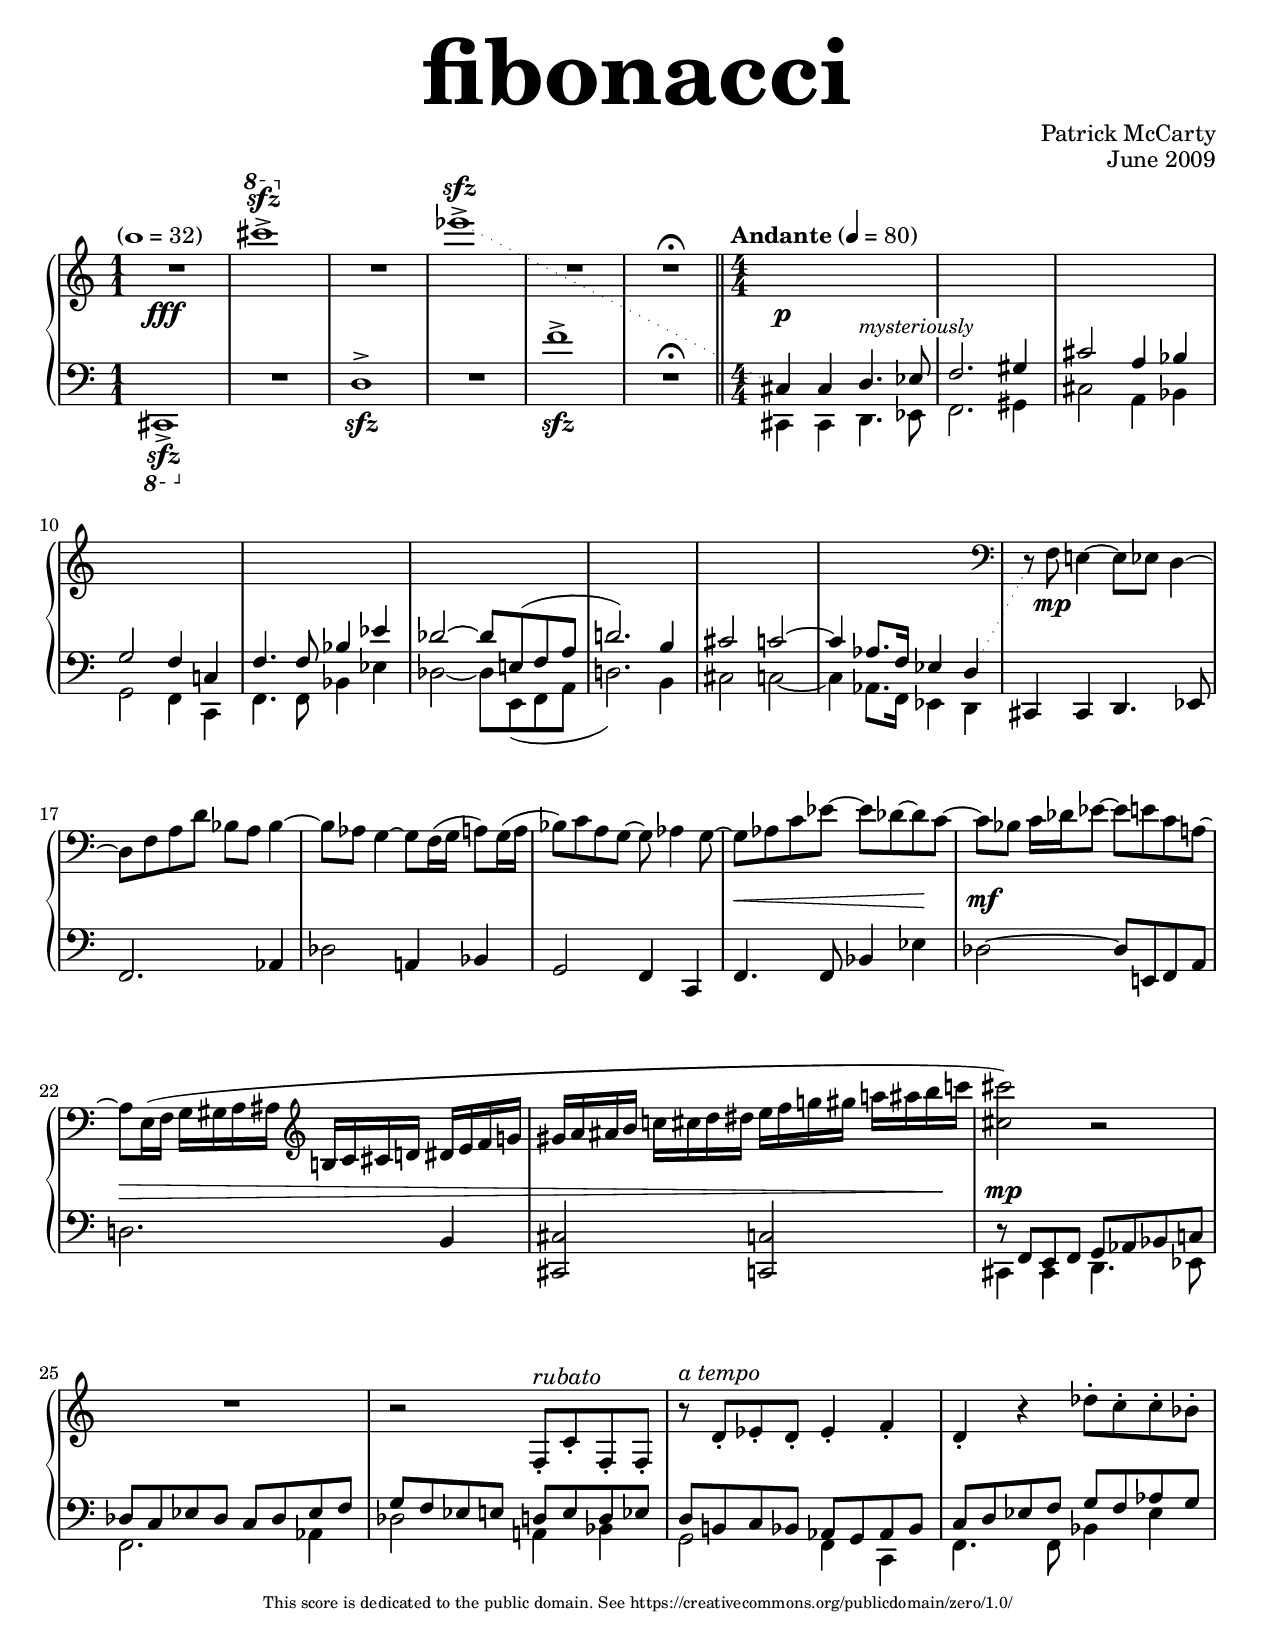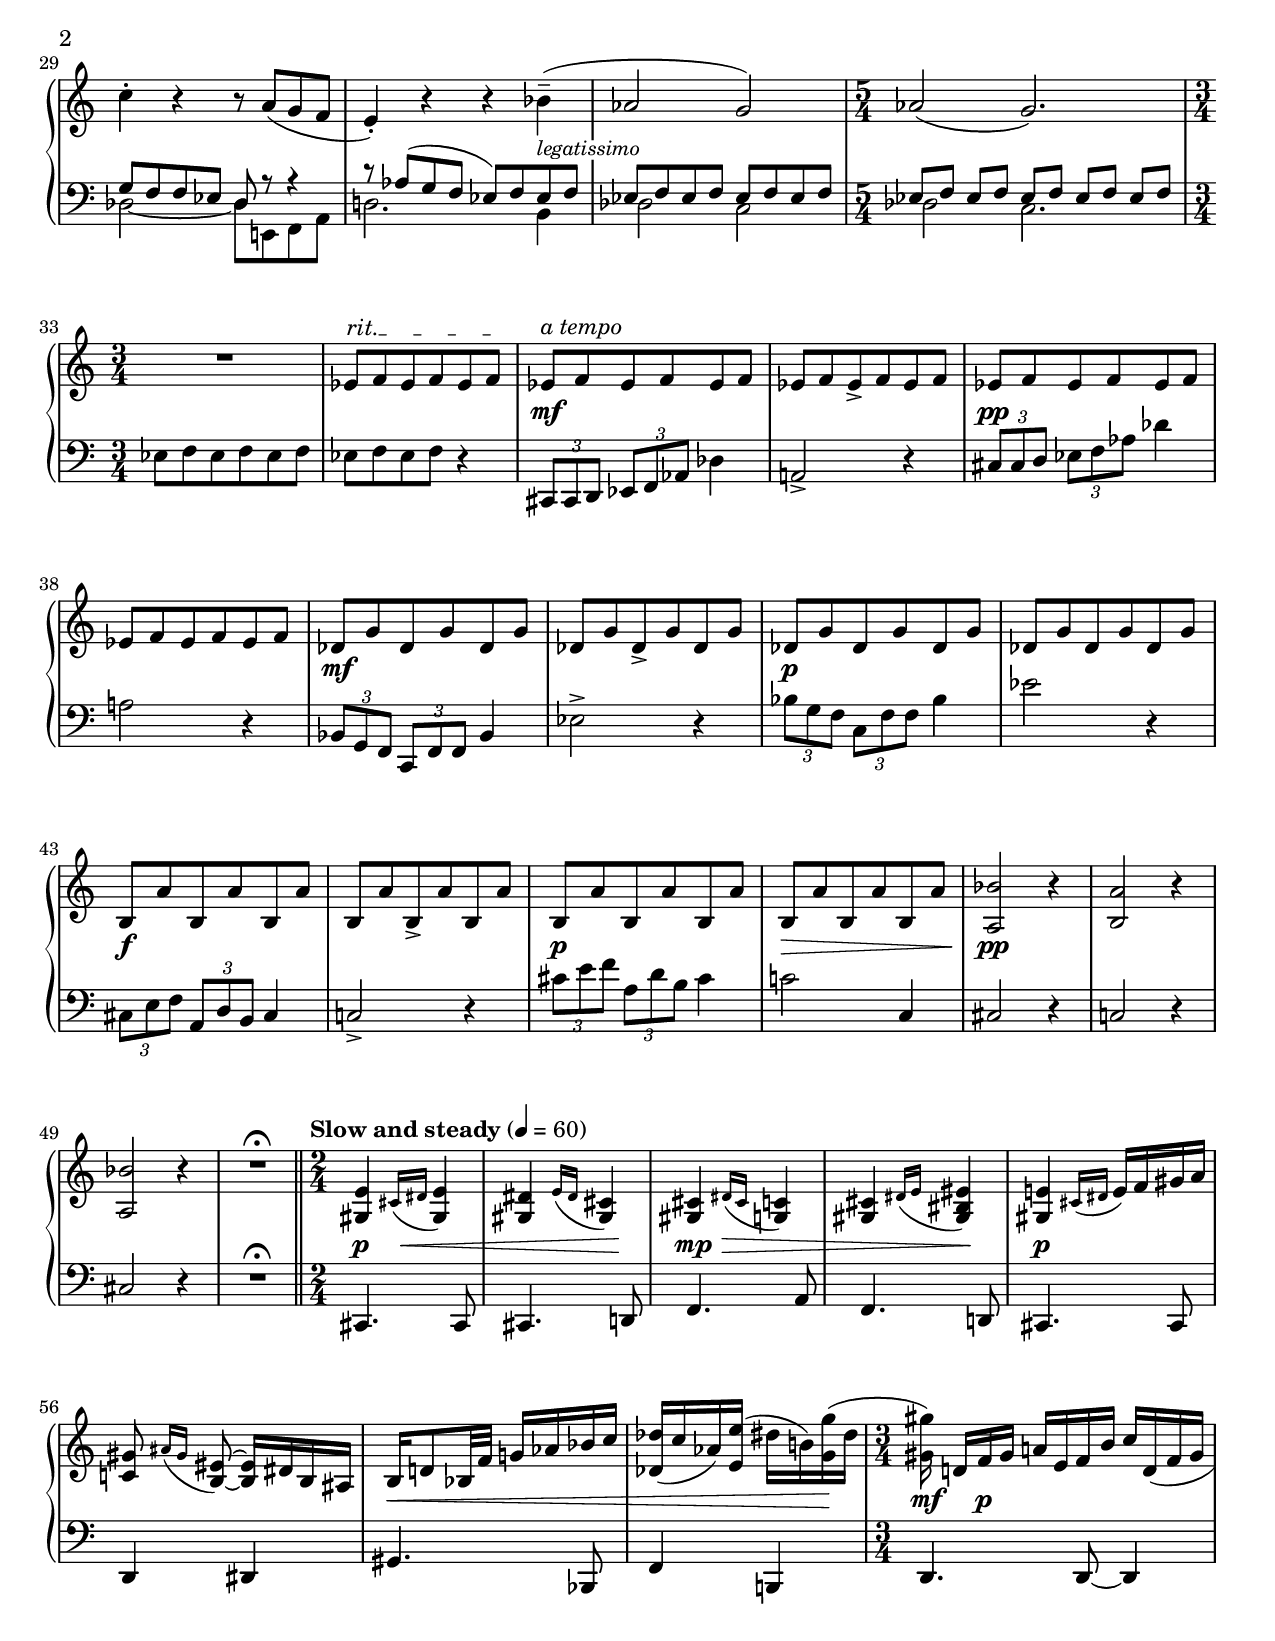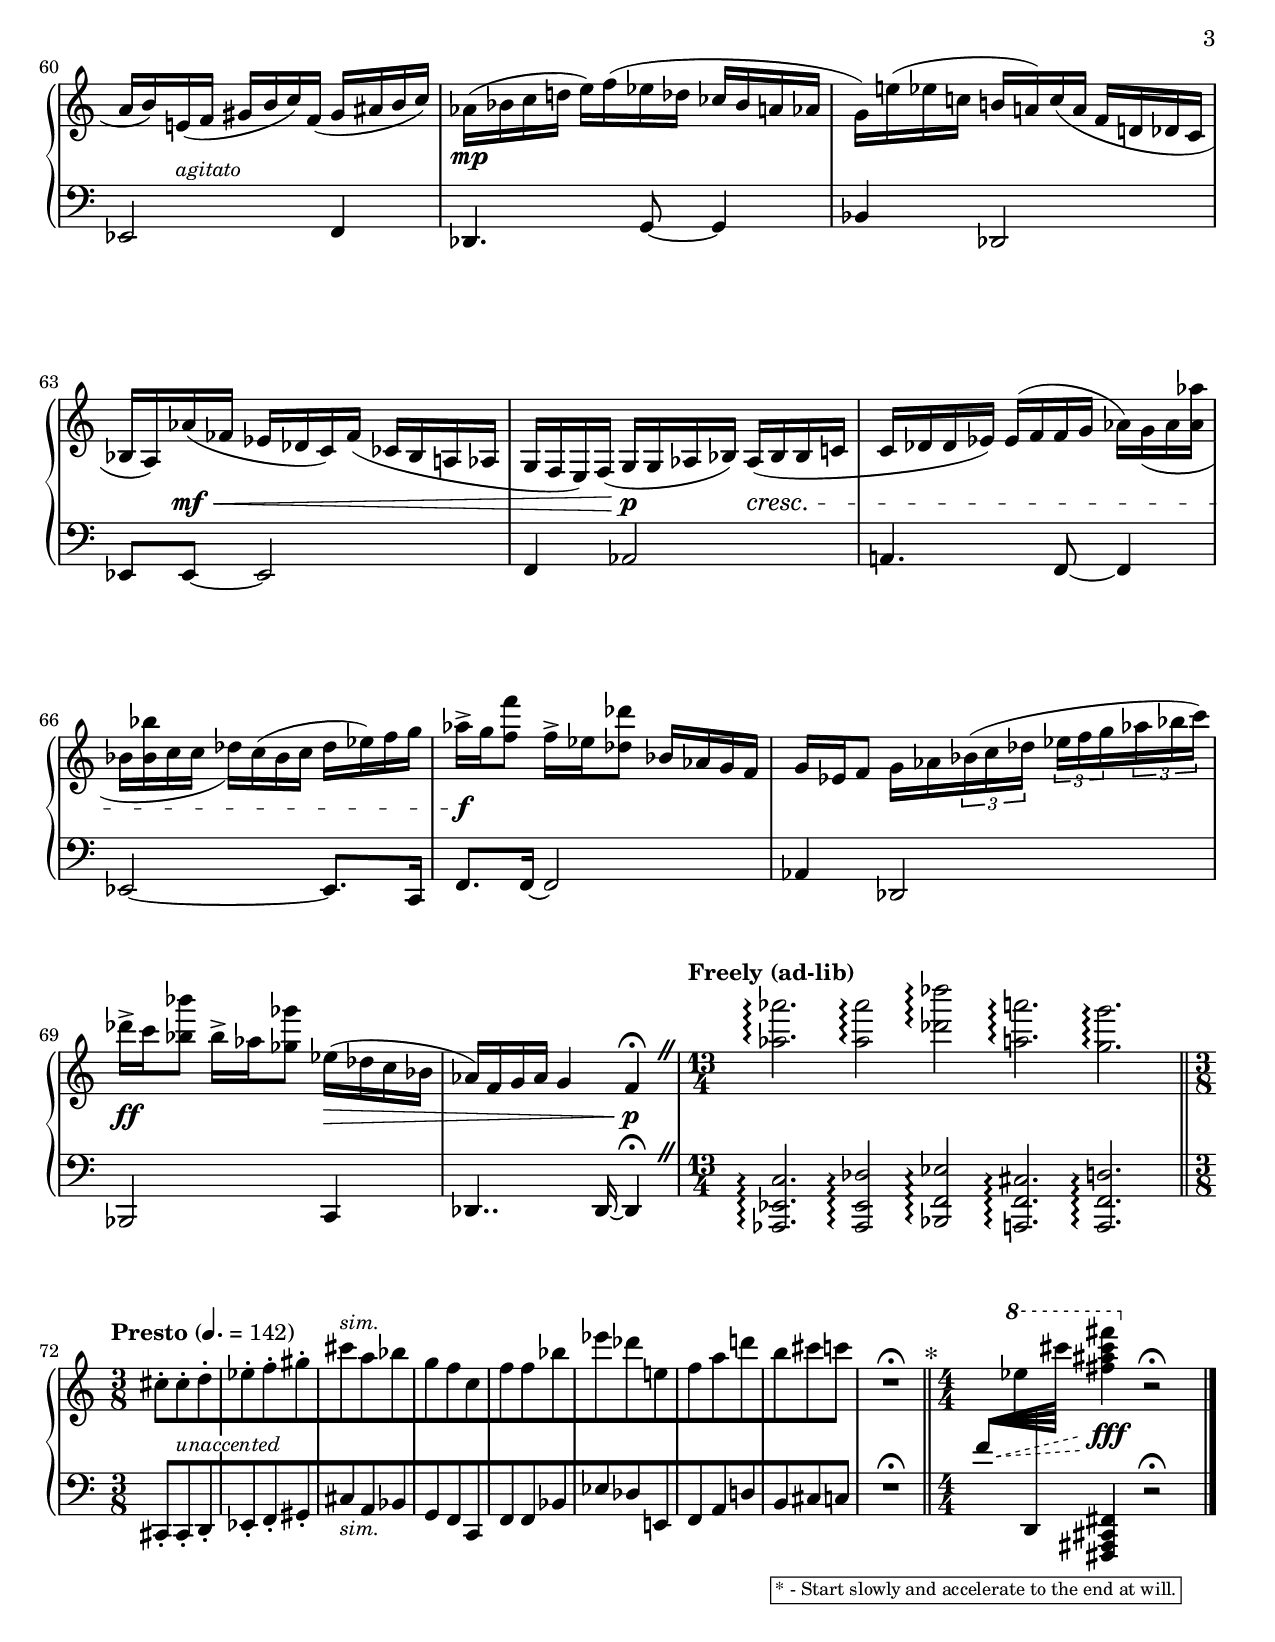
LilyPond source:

%%% SPDX-FileCopyrightText: 2009 Patrick McCarty <pnorcks@gmail.com>
%%%
%%% SPDX-License-Identifier: CC0-1.0

\version "2.24.0"

\include "english.ly"
%%% SPDX-FileCopyrightText: 2009 Patrick McCarty <pnorcks@gmail.com>
%%%
%%% SPDX-License-Identifier: CC0-1.0

\version "2.24.0"

%%% SPDX-FileCopyrightText: 2009 Patrick McCarty <pnorcks@gmail.com>
%%%
%%% SPDX-License-Identifier: CC0-1.0

\version "2.24.0"

%%%%%%%%%%%%%%%%%%%%%%%%%%%%%%%%%%%%%%%%%%%%%%%%%%%%%%%%%%%%%%%%%%%%%%%%%%%%%%%%
%%% \makeOctaves %%%%%%%%%%%%%%%%%%%%%%%%%%%%%%%%%%%%%%%%%%%%%%%%%%%%%%%%%%%%%%%
%%%
%%% Adds notes one or more octaves above or below the notes/chords given in the
%%% music expression.
%%%
%%% First arg: an integer (e.g. 1 = "one octave above", -1 = "one octave below")
%%% Second arg: a music expression
%%%
%%% From a public domain snippet at https://lsr.di.unimi.it/LSR/Snippet?id=445
%%%%%%%%%%%%%%%%%%%%%%%%%%%%%%%%%%%%%%%%%%%%%%%%%%%%%%%%%%%%%%%%%%%%%%%%%%%%%%%%

#(define (octave-up m t)
   (let* ((octave (1- t))
          (new-note (ly:music-deep-copy m))
          (new-pitch
            (ly:make-pitch octave
                           (ly:pitch-notename
                             (ly:music-property m 'pitch))
                           (ly:pitch-alteration
                             (ly:music-property m 'pitch)))))
   (set! (ly:music-property new-note 'pitch) new-pitch)
   new-note))

#(define (octavize-chord elements t)
   (cond
     ((null? elements) elements)
     ((eq? (ly:music-property (car elements) 'name) 'NoteEvent)
        (cons (car elements)
              (cons (octave-up (car elements) t)
                    (octavize-chord (cdr elements) t))))
     (else
       (cons (car elements)
             (octavize-chord (cdr elements) t)))))

#(define (octavize music t)
   (if (eq? (ly:music-property music 'name) 'EventChord)
       (ly:music-set-property! music
                               'elements
                               (octavize-chord
                                 (ly:music-property music 'elements) t)))
   music)

makeOctaves = #(define-music-function (arg mus) (integer? ly:music?)
                 (music-map (lambda (x) (octavize x arg))
                            (event-chord-wrap! mus)))

%%%%%%%%%%%%%%%%%%%%%%%%%%%%%%%%%%%%%%%%%%%%%%%%%%%%%%%%%%%%%%%%%%%%%%%%%%%%%%%%
%%% End \makeOctaves %%%
%%%%%%%%%%%%%%%%%%%%%%%%%%%%%%%%%%%%%%%%%%%%%%%%%%%%%%%%%%%%%%%%%%%%%%%%%%%%%%%%

%%%%%%%%%%%%%%%%%%%%%%%%%%%%%%%%%%%%%%%%%%%%%%%%%%%%%%%%%%%%%%%%%%%%%%%%%%%%%%%%
%%% \addStacc %%%%%%%%%%%%%%%%%%%%%%%%%%%%%%%%%%%%%%%%%%%%%%%%%%%%%%%%%%%%%%%%%%
%%%
%%% Defines a music function that adds a staccato articulation to all
%%% notes/chords in the music expression passed as an argument.
%%%
%%% From a public domain snippet at https://lsr.di.unimi.it/LSR/Snippet?id=82
%%%%%%%%%%%%%%%%%%%%%%%%%%%%%%%%%%%%%%%%%%%%%%%%%%%%%%%%%%%%%%%%%%%%%%%%%%%%%%%%

#(define (make-script x)
   (make-music 'ArticulationEvent
               'articulation-type x))

#(define (add-script m x)
   (case (ly:music-property m 'name)
     ((NoteEvent) (set! (ly:music-property m 'articulations)
                        (append (ly:music-property m 'articulations)
                                (list (make-script x))))
                   m)
     ((EventChord) (set! (ly:music-property m 'elements)
                         (append (ly:music-property m 'elements)
                                 (list (make-script x))))
                    m)
     (else #f)))

#(define (add-staccato m)
   ;; Remark: since 2.23.6 use symbol 'staccato not a string
   (add-script m 'staccato))

addStacc = #(define-music-function (music) (ly:music?)
              (map-some-music add-staccato music))

%%%%%%%%%%%%%%%%%%%%%%%%%%%%%%%%%%%%%%%%%%%%%%%%%%%%%%%%%%%%%%%%%%%%%%%%%%%%%%%%
%%% End \addStacc %%%
%%%%%%%%%%%%%%%%%%%%%%%%%%%%%%%%%%%%%%%%%%%%%%%%%%%%%%%%%%%%%%%%%%%%%%%%%%%%%%%%


lower = \absolute {
  \ottava #-1
  cs,,1-> _ \sfz | % m. 1
  R1 | % m. 2
  \ottava #0
  d1-> _ \sfz | % m. 3
  R1 | % m. 4
  f'1-> _ \sfz | % m. 5
  R1 ^ \fermata | % m. 6
  \time 4/4
  \relative c, {
    \stemDown
    \tieDown
    cs4 cs d4. ef8 | % m. 7
    f2. gs4 | % m. 8
    cs2 a4 bf | % m. 9
    g2 f4 c | % m. 10
    f4. f8 bf4 ef | % m. 11
    df2 ~ df8 e, _ ( f a | % m. 12
    d2. ) b4 | % m. 13
    cs2 c ~ | % m. 14
    c4 af8. f16 ef4 d | % m. 15
    \stemNeutral
    \tieNeutral
    cs4 cs d4. ef8 | % m. 16
    f2. af4 | % m. 17
    df2 a4 bf | % m. 18
    g2 f4 c | % m. 19
    f4. f8 bf4 ef | % m. 20
    df2 ~ df8 e, f a | % m. 21
    d2. b4 | % m. 22
    \makeOctaves #-1 { cs2 c } | % m. 23

    % second time (two voices)
    <<
      {
        \voiceOne
        d8\rest f, e f g af bf c | % m. 24
        df8 c ef df c df ef f | % m. 25
        g8 f ef e d e d ef | % m. 26
        d8 b c bf af g af bf | % m. 27
        c8 d ef f g f af g | % m. 28
        g8 f f ef df r8 r4 | % m. 29
        r8 af'8 ( g f ef ) f ef f | % m. 30
        \repeat unfold 4 { ef8 f } | % m. 31
        \time 5/4
        \repeat unfold 5 { ef8 f } | % m. 32
      }
      \\
      {
        \voiceTwo
        cs,4 cs d4. ef8 | % m. 24
        f2. af4 | % m. 25
        df2 a4 bf | % m. 26
        g2 f4 c | % m. 27
        f4. f8 bf4 ef | % m. 28
        df2 ~ df8 e, f a | % m. 29
        d2. b4 | % m. 30
        df2 c | % m. 31
        df2 c2. | % m. 32
      }
    >>
    %% must return to a single voice
    \oneVoice

    \time 3/4
    \repeat unfold 3 { ef8 f } | % m. 33
    \repeat unfold 2 { ef8 f } r4 | % m. 34

    %% first time
    \tuplet 3/2 { cs,8 cs d }
    \tuplet 3/2 { ef8 f af }
    df4 | % m. 35
    a2-> r4 | % m. 36

    %% second time
    \tuplet 3/2 { cs8 cs d }
    \tuplet 3/2 { ef8 f af }
    df4 | % m. 37
    a2 r4 | % m. 38

    %% first time
    \tuplet 3/2 { bf,8 g f }
    \tuplet 3/2 { c8 f f }
    bf4 | % m. 39
    ef2-> r4 | % m. 40

    %% second time
    \tuplet 3/2 { bf'8 g f }
    \tuplet 3/2 { c8 f f }
    bf4 | % m. 41
    ef2 r4 | % m. 42

    %% first time
    \tuplet 3/2 { cs,8 e f }
    \tuplet 3/2 { a,8 d b }
    cs4 | % m. 43
    c2-> r4 | % m. 44

    %% second time
    \tuplet 3/2 { cs'8 e f }
    \tuplet 3/2 { a,8 d b }
    cs4 | % m. 45
    c2 c,4 | % m. 46

    cs2 r4 | % m. 47
    c2 r4 | % m. 48
    cs2 r4 | % m. 49

    R1 * 3/4 ^ \fermata

    \bar "||" | % m. 50


    %% Slow and steady %%
    \time 2/4
    cs,4. cs8 | % m. 51
    cs4. d8 | % m. 52
    f4. a8 | % m. 53
    f4. d8 | % m. 54

    cs4. cs8 | % m. 55
    d4 ds | % m. 56
    gs4. bf,8 | % m. 57
    f'4 b, | % m. 58

    \time 3/4
    d4. d8 ~ d4 | % m. 59
    ef2 f4 | % m. 60
    df4. g8 ~ g4 | % m. 61
    bf4 df,2 | % m. 62
    ef8 ef ~ ef2 | % m. 63
    f4 af2 | % m. 64
    a4. f8 ~ f4 | % m. 65
    ef2 ~ ef8. c16 | % m. 66
    f8. f16 ~ f2 | % m. 67
    af4 df,2 | % m. 68
    bf2 c4 | % m. 69
    df4.. df16 ~
    \override BreathingSign.text =
      \markup { \musicglyph "scripts.caesura.straight" }
    df4 \fermata \breathe | % m. 70

    %%%%

    %%% Freely %%%
    \time 13/4
    <af ef' c'>2. \arpeggio <af ef' df'>2 \arpeggio
    <bf f' ef'>2 \arpeggio <a f' cs'>2. \arpeggio
    <a f' d'>2. \arpeggio
    \bar "||" | % m. 71

    %%% Tempo change
    %%% "Presto"
    \time 3/8
    %% manual beam
    \once \override Beam.positions = #'(3 . 3)
    \addStacc { cs8 [ cs d | % m. 72
    ef8 f gs } | % m. 73
    cs8 _ \markup \small \italic { sim. } a bf | % m. 74
    g8 f c | % m. 75
    f8 f bf | % m. 76
    ef8 df e, | % m. 77
    f8 a d | % m. 78
    b8 cs c ]
    R1 * 3/8 ^ \fermata
    \bar "||" | % m. 79
    \once \override Score.RehearsalMark.break-align-symbols = #'(time-signature)
    \mark \markup { \huge "*" }
  }

  %% Last measure
  \absolute {
    \time 4/4
    \override Beam.thickness = #0.35
    \override Beam.grow-direction = #RIGHT
    \scaleDurations #'(4 . 1)
    {
      \featherDurations 2/3
      {
        \once \override Beam.positions = #'(7 . 8.7)
        f'64
        _ \markup
          \tiny
          \center-align
          \box
          \pad-around #0.25 { "* - Start slowly and accelerate to the end at will." }
        [
        \change Staff = "RH"
        \ottava #1
        ef'''64
        \change Staff = "LH"
        d,64
        \change Staff = "RH"
        cs''''64 ]
      }
    }
    \change Staff = "LH"
    <fs, cs, as,, fs,,>4
    r2 \fermata
    \bar "|." | % m. 80
  }
}


% vim: ft=lilypond sw=2 et sts=2

%%% SPDX-FileCopyrightText: 2009 Patrick McCarty <pnorcks@gmail.com>
%%%
%%% SPDX-License-Identifier: CC0-1.0

\version "2.24.0"

%%% SPDX-FileCopyrightText: 2009 Patrick McCarty <pnorcks@gmail.com>
%%%
%%% SPDX-License-Identifier: CC0-1.0

\version "2.24.0"

%%%%%%%%%%%%%%%%%%%%%%%%%%%%%%%%%%%%%%%%%%%%%%%%%%%%%%%%%%%%%%%%%%%%%%%%%%%%%%%%
%%% \makeOctaves %%%%%%%%%%%%%%%%%%%%%%%%%%%%%%%%%%%%%%%%%%%%%%%%%%%%%%%%%%%%%%%
%%%
%%% Adds notes one or more octaves above or below the notes/chords given in the
%%% music expression.
%%%
%%% First arg: an integer (e.g. 1 = "one octave above", -1 = "one octave below")
%%% Second arg: a music expression
%%%
%%% From a public domain snippet at https://lsr.di.unimi.it/LSR/Snippet?id=445
%%%%%%%%%%%%%%%%%%%%%%%%%%%%%%%%%%%%%%%%%%%%%%%%%%%%%%%%%%%%%%%%%%%%%%%%%%%%%%%%

#(define (octave-up m t)
   (let* ((octave (1- t))
          (new-note (ly:music-deep-copy m))
          (new-pitch
            (ly:make-pitch octave
                           (ly:pitch-notename
                             (ly:music-property m 'pitch))
                           (ly:pitch-alteration
                             (ly:music-property m 'pitch)))))
   (set! (ly:music-property new-note 'pitch) new-pitch)
   new-note))

#(define (octavize-chord elements t)
   (cond
     ((null? elements) elements)
     ((eq? (ly:music-property (car elements) 'name) 'NoteEvent)
        (cons (car elements)
              (cons (octave-up (car elements) t)
                    (octavize-chord (cdr elements) t))))
     (else
       (cons (car elements)
             (octavize-chord (cdr elements) t)))))

#(define (octavize music t)
   (if (eq? (ly:music-property music 'name) 'EventChord)
       (ly:music-set-property! music
                               'elements
                               (octavize-chord
                                 (ly:music-property music 'elements) t)))
   music)

makeOctaves = #(define-music-function (arg mus) (integer? ly:music?)
                 (music-map (lambda (x) (octavize x arg))
                            (event-chord-wrap! mus)))

%%%%%%%%%%%%%%%%%%%%%%%%%%%%%%%%%%%%%%%%%%%%%%%%%%%%%%%%%%%%%%%%%%%%%%%%%%%%%%%%
%%% End \makeOctaves %%%
%%%%%%%%%%%%%%%%%%%%%%%%%%%%%%%%%%%%%%%%%%%%%%%%%%%%%%%%%%%%%%%%%%%%%%%%%%%%%%%%

%%%%%%%%%%%%%%%%%%%%%%%%%%%%%%%%%%%%%%%%%%%%%%%%%%%%%%%%%%%%%%%%%%%%%%%%%%%%%%%%
%%% \addStacc %%%%%%%%%%%%%%%%%%%%%%%%%%%%%%%%%%%%%%%%%%%%%%%%%%%%%%%%%%%%%%%%%%
%%%
%%% Defines a music function that adds a staccato articulation to all
%%% notes/chords in the music expression passed as an argument.
%%%
%%% From a public domain snippet at https://lsr.di.unimi.it/LSR/Snippet?id=82
%%%%%%%%%%%%%%%%%%%%%%%%%%%%%%%%%%%%%%%%%%%%%%%%%%%%%%%%%%%%%%%%%%%%%%%%%%%%%%%%

#(define (make-script x)
   (make-music 'ArticulationEvent
               'articulation-type x))

#(define (add-script m x)
   (case (ly:music-property m 'name)
     ((NoteEvent) (set! (ly:music-property m 'articulations)
                        (append (ly:music-property m 'articulations)
                                (list (make-script x))))
                   m)
     ((EventChord) (set! (ly:music-property m 'elements)
                         (append (ly:music-property m 'elements)
                                 (list (make-script x))))
                    m)
     (else #f)))

#(define (add-staccato m)
   ;; Remark: since 2.23.6 use symbol 'staccato not a string
   (add-script m 'staccato))

addStacc = #(define-music-function (music) (ly:music?)
              (map-some-music add-staccato music))

%%%%%%%%%%%%%%%%%%%%%%%%%%%%%%%%%%%%%%%%%%%%%%%%%%%%%%%%%%%%%%%%%%%%%%%%%%%%%%%%
%%% End \addStacc %%%
%%%%%%%%%%%%%%%%%%%%%%%%%%%%%%%%%%%%%%%%%%%%%%%%%%%%%%%%%%%%%%%%%%%%%%%%%%%%%%%%


upper = \absolute {
  \override VoiceFollower.style = #'dotted-line
  \tempo "" 1 = 32
  \showStaffSwitch
  R1 | % m. 1
  \ottava #1
  cs''''1-> ^ \sfz | % m. 2
  R1 | % m. 3
  \ottava #0
  ef'''1-> ^ \sfz | % m. 4
  R1 | % m. 5
  R1 ^ \fermata \bar "||" | % m. 6
  \tempo "Andante" 4 = 80
  \change Staff = "LH"
  \time 4/4
  \relative c {
    \stemUp
    \tieUp
    cs4 cs d4. ef8 | % m. 7
    f2. gs4 | % m. 8
    cs2 a4 bf | % m. 9
    g2 f4 c | % m. 10
    f4. f8 bf4 ef | % m. 11
    df2 ~ df8 e, ^ ( f a | % m. 12
    d2. ) b4 | % m. 13
    cs2 c ~ | % m. 14
    c4 af8. f16 ef4 d | % m. 15
    \change Staff = "RH"
    \clef "bass"
    \stemNeutral
    \tieNeutral
    r8 f8 e4 ~ e8 ef d4 ~ | % m. 16
    d8 f a d bf a bf4 ~ | % m. 17
    bf8 af g4 ~ g8 f16 ( g a8 ) g16 ( a | % m. 18
    bf8 ) c a g ~ g af4 g8 ~ | % m. 19
    g8 af c ef ~ ef df ~ df c ~ | % m. 20
    c8 bf c16 df ef8 ~ ef e c a ~ | % m. 21
    a8 e16 ( f g gs a as
    \clef "treble"
    b16 c cs d
    ds e f g | % m. 22
    gs16 a as b c cs d ds
    e16 f g gs a as b c | % m. 23
    \makeOctaves #-1 { cs2 ) r2 } | % m. 24
    R1 | % m. 25
    r2 \addStacc { f,,,8
    ^ \markup \italic { "rubato" }
    c' f, f } | % m. 26
    r8
    ^ \markup \italic { "a tempo" }
    \addStacc { d'8 ef d ef4 f } | % m. 27
    d4-. r4 \addStacc { df'8 c c bf } | % m. 28
    c4-. r4 r8 a8 ( g f | % m. 29
    e4-. ) r4 r bf'4-- ( | % m. 30
    af2 g2 ) | % m. 31
    \time 5/4
    af2 ( g2. ) | % m. 32

    \time 3/4
    R1 * 3/4 | % m. 33
    \override TextSpanner.bound-details.left.text = #"rit."
    ef8
    \startTextSpan
    f ef f ef f
    \stopTextSpan
    | % m. 34

    %% first time
    ef8 ^ \markup \italic { "a tempo" } f \repeat unfold 2 { ef8 f } | % m. 35
    ef8 f ef-> f ef f | % m. 36
    %% second time
    \repeat unfold 3 { ef8 f } | % m. 37
    ef8 f ef f ef f | % m. 38

    %% first time
    \repeat unfold 3 { df8 g } | % m. 39
    df8 g df-> g df g | % m. 40
    %% second time
    \repeat unfold 3 { df8 g } | % m. 41
    df8 g df g df g | % m. 42

    %% first time
    \repeat unfold 3 { b,8 a' } | % m. 43
    b,8 a' b,-> a' b, a' | % m. 44
    %% second time
    \repeat unfold 3 { b,8 a' } | % m. 45
    b,8 a' b, a' b, a' | % m. 46

    <a, bf'>2 r4 | % m. 47
    <b a'>2 r4 | % m. 48
    <a bf'>2 r4 | % m. 49

    R1 * 3/4 ^ \fermata
    \bar "||" | % m. 50

    %% section 3

    \time 2/4
    \tempo "Slow and steady" 4 = 60
    <e' gs,>4 \acciaccatura { cs16[ ds] } <e gs,>4 | % m. 51
    <ds gs,>4 \acciaccatura { e16[ ds] } <cs gs>4 | % m. 52
    <cs gs>4 \acciaccatura { ds16[ cs] } <c g>4  | % m. 53
    <cs gs>4 \acciaccatura { ds16[ e] } <es bs gs>4 | % m. 54

    <e gs,>4 \acciaccatura { cs16[ ds] } e16 f gs a | % m. 55
    <gs c,>8 \acciaccatura { as16[ gs] } <es b>8 ~ <es b>16 ds b as | % m. 56

    b16 d8 bf32 f' g16 af bf c | % m. 57
    <df df,>16 ( c af ) <e' e,> ( ds b ) <g' g,> ( ds | % m. 58

    \time 3/4
    \override Beam.breakable = ##t
    <gs gs,>16 ) \noBeam d,16 f gs
    a16 e f b
    c16 d, ( f gs | % m. 59

    a16 b ) e, ( f
    gs16 b c ) f, (
    gs16 as b c ) | % m. 60

    af16 ( bf c d
    e16 ) f ( ef df
    cf16 bf a af | % m. 61

    g16 ) e' ( ef c
    b16 a ) c ( a
    f16 d df c | % m. 62

    bf16 a ) af' ( ff
    ef16 df c ) ff (
    cf16 bf a af | % m. 63

    g16 f e ) f (
    g16 g af bf )
    af16 ( bf bf c | % m. 64

    c16 df df ef )
    ef16 ( f f g
    af16 ) g _ ( af <af af'> | % m. 65

    bf16 <bf bf'> c c
    df16 ) c ( bf c
    df16 ef ) f g | % m. 66

    af16-> g <f f'>8 f16-> ef <df df'>8
    bf16 af g f | % m. 67

    g16 ef f8
    g16 af \tuplet 3/2 { bf16 ( c df }
    \tuplet 3/2 { ef16 f g }
    \tuplet 3/2 { af16 bf c ) } | % m. 68

    df16-> c <bf bf'>8 bf16-> af <gf gf'>8
    ef16 ( df c bf | % m. 69

    af16 ) f g af
    g4
    \override BreathingSign.text =
      \markup { \musicglyph "scripts.caesura.straight" }
    f4 \fermata \breathe | % m. 70

    %%%%
    \tempo "Freely (ad-lib)"
    \time 13/4
    <af'' af,>2. \arpeggio <af af,>2 \arpeggio
    <df df,>2 \arpeggio <a a,>2. \arpeggio
    <g g,>2. \arpeggio
    \bar "||" | % m. 71

    %%% Tempo change
    \tempo "Presto" 4. = 142
    \time 3/8
    %% manual beam
    \once \override Beam.positions = #'(-3 . -3)
    \addStacc { cs,,8 [ cs d | % m. 72
    ef8 f gs } | % m. 73
    cs8 ^ \markup \small \italic { sim. } a bf | % m. 74
    g8 f c | % m. 75
    f8 f bf | % m. 76
    ef8 df e, | % m. 77
    f8 a d | % m. 78
    b8 cs c ] | % m. 79
    R1 * 3/8 ^ \fermata
    \bar "||" | % m. 80
  }

  \absolute {
    \time 4/4
    s4
    <fs''' as''' cs'''' fs''''>4
    \ottava #0
    r2 \fermata
    \bar "|."
  }
}


% vim: ft=lilypond sw=2 et sts=2

%%% SPDX-FileCopyrightText: 2009 Patrick McCarty <pnorcks@gmail.com>
%%%
%%% SPDX-License-Identifier: CC0-1.0

\version "2.24.0"

%%% SPDX-FileCopyrightText: 2009 Patrick McCarty <pnorcks@gmail.com>
%%%
%%% SPDX-License-Identifier: CC0-1.0

\version "2.24.0"

%%%%%%%%%%%%%%%%%%%%%%%%%%%%%%%%%%%%%%%%%%%%%%%%%%%%%%%%%%%%%%%%%%%%%%%%%%%%%%%%
%%% \makeOctaves %%%%%%%%%%%%%%%%%%%%%%%%%%%%%%%%%%%%%%%%%%%%%%%%%%%%%%%%%%%%%%%
%%%
%%% Adds notes one or more octaves above or below the notes/chords given in the
%%% music expression.
%%%
%%% First arg: an integer (e.g. 1 = "one octave above", -1 = "one octave below")
%%% Second arg: a music expression
%%%
%%% From a public domain snippet at https://lsr.di.unimi.it/LSR/Snippet?id=445
%%%%%%%%%%%%%%%%%%%%%%%%%%%%%%%%%%%%%%%%%%%%%%%%%%%%%%%%%%%%%%%%%%%%%%%%%%%%%%%%

#(define (octave-up m t)
   (let* ((octave (1- t))
          (new-note (ly:music-deep-copy m))
          (new-pitch
            (ly:make-pitch octave
                           (ly:pitch-notename
                             (ly:music-property m 'pitch))
                           (ly:pitch-alteration
                             (ly:music-property m 'pitch)))))
   (set! (ly:music-property new-note 'pitch) new-pitch)
   new-note))

#(define (octavize-chord elements t)
   (cond
     ((null? elements) elements)
     ((eq? (ly:music-property (car elements) 'name) 'NoteEvent)
        (cons (car elements)
              (cons (octave-up (car elements) t)
                    (octavize-chord (cdr elements) t))))
     (else
       (cons (car elements)
             (octavize-chord (cdr elements) t)))))

#(define (octavize music t)
   (if (eq? (ly:music-property music 'name) 'EventChord)
       (ly:music-set-property! music
                               'elements
                               (octavize-chord
                                 (ly:music-property music 'elements) t)))
   music)

makeOctaves = #(define-music-function (arg mus) (integer? ly:music?)
                 (music-map (lambda (x) (octavize x arg))
                            (event-chord-wrap! mus)))

%%%%%%%%%%%%%%%%%%%%%%%%%%%%%%%%%%%%%%%%%%%%%%%%%%%%%%%%%%%%%%%%%%%%%%%%%%%%%%%%
%%% End \makeOctaves %%%
%%%%%%%%%%%%%%%%%%%%%%%%%%%%%%%%%%%%%%%%%%%%%%%%%%%%%%%%%%%%%%%%%%%%%%%%%%%%%%%%

%%%%%%%%%%%%%%%%%%%%%%%%%%%%%%%%%%%%%%%%%%%%%%%%%%%%%%%%%%%%%%%%%%%%%%%%%%%%%%%%
%%% \addStacc %%%%%%%%%%%%%%%%%%%%%%%%%%%%%%%%%%%%%%%%%%%%%%%%%%%%%%%%%%%%%%%%%%
%%%
%%% Defines a music function that adds a staccato articulation to all
%%% notes/chords in the music expression passed as an argument.
%%%
%%% From a public domain snippet at https://lsr.di.unimi.it/LSR/Snippet?id=82
%%%%%%%%%%%%%%%%%%%%%%%%%%%%%%%%%%%%%%%%%%%%%%%%%%%%%%%%%%%%%%%%%%%%%%%%%%%%%%%%

#(define (make-script x)
   (make-music 'ArticulationEvent
               'articulation-type x))

#(define (add-script m x)
   (case (ly:music-property m 'name)
     ((NoteEvent) (set! (ly:music-property m 'articulations)
                        (append (ly:music-property m 'articulations)
                                (list (make-script x))))
                   m)
     ((EventChord) (set! (ly:music-property m 'elements)
                         (append (ly:music-property m 'elements)
                                 (list (make-script x))))
                    m)
     (else #f)))

#(define (add-staccato m)
   ;; Remark: since 2.23.6 use symbol 'staccato not a string
   (add-script m 'staccato))

addStacc = #(define-music-function (music) (ly:music?)
              (map-some-music add-staccato music))

%%%%%%%%%%%%%%%%%%%%%%%%%%%%%%%%%%%%%%%%%%%%%%%%%%%%%%%%%%%%%%%%%%%%%%%%%%%%%%%%
%%% End \addStacc %%%
%%%%%%%%%%%%%%%%%%%%%%%%%%%%%%%%%%%%%%%%%%%%%%%%%%%%%%%%%%%%%%%%%%%%%%%%%%%%%%%%


dynamics = {
  s1 \fff | % m. 1
  s1 | % m. 2
  s1 | % m. 3
  s1 | % m. 4
  s1 | % m. 5
  s1 | % m. 6
  s2 \p
  s2 - \markup \italic \small \whiteout { "mysteriously" } | % m. 7
  s1 | % m. 8
  s1 | % m. 9
  s1 | % m. 10
  s1 | % m. 11
  s1 | % m. 12
  s1 | % m. 13
  s1 | % m. 14
  s1 | % m. 15
  s8 s8 \mp s4 s2 | % m. 16
  s1 | % m. 17
  s1 | % m. 18
  s1 | % m. 19
  \once \override Hairpin.bound-padding = #3
  s1 \< | % m. 20
  s1 \mf | % m. 21
  \once \override Hairpin.bound-padding = #3
  s1 \> | % m. 22
  s1 | % m. 23
  s1 \mp | % m. 24
  s1 | % m. 25
  s1 | % m. 26
  s1 | % m. 27
  s1 | % m. 28
  s1 | % m. 29
  s2 s4 s4 - \markup \italic \small \whiteout { "legatissimo" } | % m. 30
  s1 | % m. 31
  s1 * 5/4 | % m. 32
  s1 * 3/4 | % m. 33
  s1 * 3/4 | % m. 34
  s \mf | % m. 35
  s | % m. 36
  s \pp | % m. 37
  s | % m. 38
  s \mf | % m. 39
  s | % m. 40
  s \p | % m. 41
  s | % m. 42
  s \f | % m. 43
  s | % m. 44
  s \p | % m. 45
  s \> | % m. 46
  s \pp | % m. 47
  s | % m. 48
  s | % m. 49
  s | % m. 50
  \once \override Hairpin.bound-padding = #3
  s4 \p \< s4 | % m. 51
  s4 s4 | % m. 52
  s4 \mp \> s4 | % m. 53
  s4 s4 \! | % m. 54
  s4 \p s4 | % m. 55
  s1 * 2/4 | % m. 56
  \once \override Hairpin.bound-padding = #3.5
  s4 \< s4 | % m. 57
  s4 s4 | % m. 58
  s8 \mf s8 \p s4 s4 | % m. 59
  s16*2 s16 - \markup \italic \small \whiteout { "agitato" } s16 s2 | % m. 60
  s4 \mp s4 s4 | % m. 61
  s1 * 3/4 | % m. 62
  s16*2 s16 \mf \< s16 s2 | % m. 63
  s4 s4 \p
  \crescTextCresc
  s4 \< | % m. 64
  s1 * 3/4 | % m. 65
  s | % m. 66
  s \f | % m. 67
  \crescHairpin
  s | % m. 68
  s4 \ff s4 s4 \> | % m. 69
  s4 s s \p | % m. 70
  s1 * 13/4 | % m. 71
  \override TextScript.outside-staff-priority = ##f
  \override TextScript.staff-padding = #0
  \override TextScript.padding = #0
  s8 s8 - \markup \whiteout \italic \small { unaccented } s8 | % m. 72
  s1 * 3/8 | % m. 73
  s | % m. 74
  s | % m. 75
  s | % m. 76
  s | % m. 77
  s | % m. 78
  s | % m. 79
  s | % m. 80
  \override Hairpin.extra-offset = #'(2 . -2)
  \override Hairpin.rotation = #'(9 -1 0)
  \override Hairpin.bound-padding = #3
  \once \override Hairpin.style = #'dashed-line
  s4 \< s4 \fff s2 | % m. 81
}


% vim: ft=lilypond sw=2 et sts=2

%%% SPDX-FileCopyrightText: 2009 Patrick McCarty <pnorcks@gmail.com>
%%%
%%% SPDX-License-Identifier: CC0-1.0

\version "2.24.0"

%%%%%%%%%%%%%%%%%%%%%%%%%%%%%%%%%%%%%%%%%%%%%%%%%%%%%%%%%%%%%%%%%%%%%%%%%%%%%%%%
%%% \makeOctaves %%%%%%%%%%%%%%%%%%%%%%%%%%%%%%%%%%%%%%%%%%%%%%%%%%%%%%%%%%%%%%%
%%%
%%% Adds notes one or more octaves above or below the notes/chords given in the
%%% music expression.
%%%
%%% First arg: an integer (e.g. 1 = "one octave above", -1 = "one octave below")
%%% Second arg: a music expression
%%%
%%% From a public domain snippet at https://lsr.di.unimi.it/LSR/Snippet?id=445
%%%%%%%%%%%%%%%%%%%%%%%%%%%%%%%%%%%%%%%%%%%%%%%%%%%%%%%%%%%%%%%%%%%%%%%%%%%%%%%%

#(define (octave-up m t)
   (let* ((octave (1- t))
          (new-note (ly:music-deep-copy m))
          (new-pitch
            (ly:make-pitch octave
                           (ly:pitch-notename
                             (ly:music-property m 'pitch))
                           (ly:pitch-alteration
                             (ly:music-property m 'pitch)))))
   (set! (ly:music-property new-note 'pitch) new-pitch)
   new-note))

#(define (octavize-chord elements t)
   (cond
     ((null? elements) elements)
     ((eq? (ly:music-property (car elements) 'name) 'NoteEvent)
        (cons (car elements)
              (cons (octave-up (car elements) t)
                    (octavize-chord (cdr elements) t))))
     (else
       (cons (car elements)
             (octavize-chord (cdr elements) t)))))

#(define (octavize music t)
   (if (eq? (ly:music-property music 'name) 'EventChord)
       (ly:music-set-property! music
                               'elements
                               (octavize-chord
                                 (ly:music-property music 'elements) t)))
   music)

makeOctaves = #(define-music-function (arg mus) (integer? ly:music?)
                 (music-map (lambda (x) (octavize x arg))
                            (event-chord-wrap! mus)))

%%%%%%%%%%%%%%%%%%%%%%%%%%%%%%%%%%%%%%%%%%%%%%%%%%%%%%%%%%%%%%%%%%%%%%%%%%%%%%%%
%%% End \makeOctaves %%%
%%%%%%%%%%%%%%%%%%%%%%%%%%%%%%%%%%%%%%%%%%%%%%%%%%%%%%%%%%%%%%%%%%%%%%%%%%%%%%%%

%%%%%%%%%%%%%%%%%%%%%%%%%%%%%%%%%%%%%%%%%%%%%%%%%%%%%%%%%%%%%%%%%%%%%%%%%%%%%%%%
%%% \addStacc %%%%%%%%%%%%%%%%%%%%%%%%%%%%%%%%%%%%%%%%%%%%%%%%%%%%%%%%%%%%%%%%%%
%%%
%%% Defines a music function that adds a staccato articulation to all
%%% notes/chords in the music expression passed as an argument.
%%%
%%% From a public domain snippet at https://lsr.di.unimi.it/LSR/Snippet?id=82
%%%%%%%%%%%%%%%%%%%%%%%%%%%%%%%%%%%%%%%%%%%%%%%%%%%%%%%%%%%%%%%%%%%%%%%%%%%%%%%%

#(define (make-script x)
   (make-music 'ArticulationEvent
               'articulation-type x))

#(define (add-script m x)
   (case (ly:music-property m 'name)
     ((NoteEvent) (set! (ly:music-property m 'articulations)
                        (append (ly:music-property m 'articulations)
                                (list (make-script x))))
                   m)
     ((EventChord) (set! (ly:music-property m 'elements)
                         (append (ly:music-property m 'elements)
                                 (list (make-script x))))
                    m)
     (else #f)))

#(define (add-staccato m)
   ;; Remark: since 2.23.6 use symbol 'staccato not a string
   (add-script m 'staccato))

addStacc = #(define-music-function (music) (ly:music?)
              (map-some-music add-staccato music))

%%%%%%%%%%%%%%%%%%%%%%%%%%%%%%%%%%%%%%%%%%%%%%%%%%%%%%%%%%%%%%%%%%%%%%%%%%%%%%%%
%%% End \addStacc %%%
%%%%%%%%%%%%%%%%%%%%%%%%%%%%%%%%%%%%%%%%%%%%%%%%%%%%%%%%%%%%%%%%%%%%%%%%%%%%%%%%


#(ly:set-option 'point-and-click #f)
#(set-default-paper-size "letter")

\header {
  title = \markup \fontsize #8 { fibonacci }
  composer = "Patrick McCarty"
  opus = "June 2009"
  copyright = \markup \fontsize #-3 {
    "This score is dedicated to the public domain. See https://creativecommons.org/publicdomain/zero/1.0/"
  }
}

\paper {
  indent = #0
  ragged-last-bottom = ##f
  %annotate-spacing = ##t
}

%%% Music is defined in variables %%%

%%% BEGIN score output %%%
\score {
  \new PianoStaff = "pianostaff" <<
    \new Staff = "RH" {
      \accidentalStyle Score.piano
      \clef "treble"
      \numericTimeSignature
      \time 1/1
      \upper
    }

    \new Dynamics = "Dynamics_pf" \dynamics

    \new Staff = "LH" {
      \clef "bass"
      \numericTimeSignature
      \time 1/1
      \lower
    }
  >>

  \layout {
    \context {
      \Score
      \override Arpeggio.X-extent = #'(-1 . 1)
    }

  }
}


% vim: ft=lilypond sw=2 et sts=2
